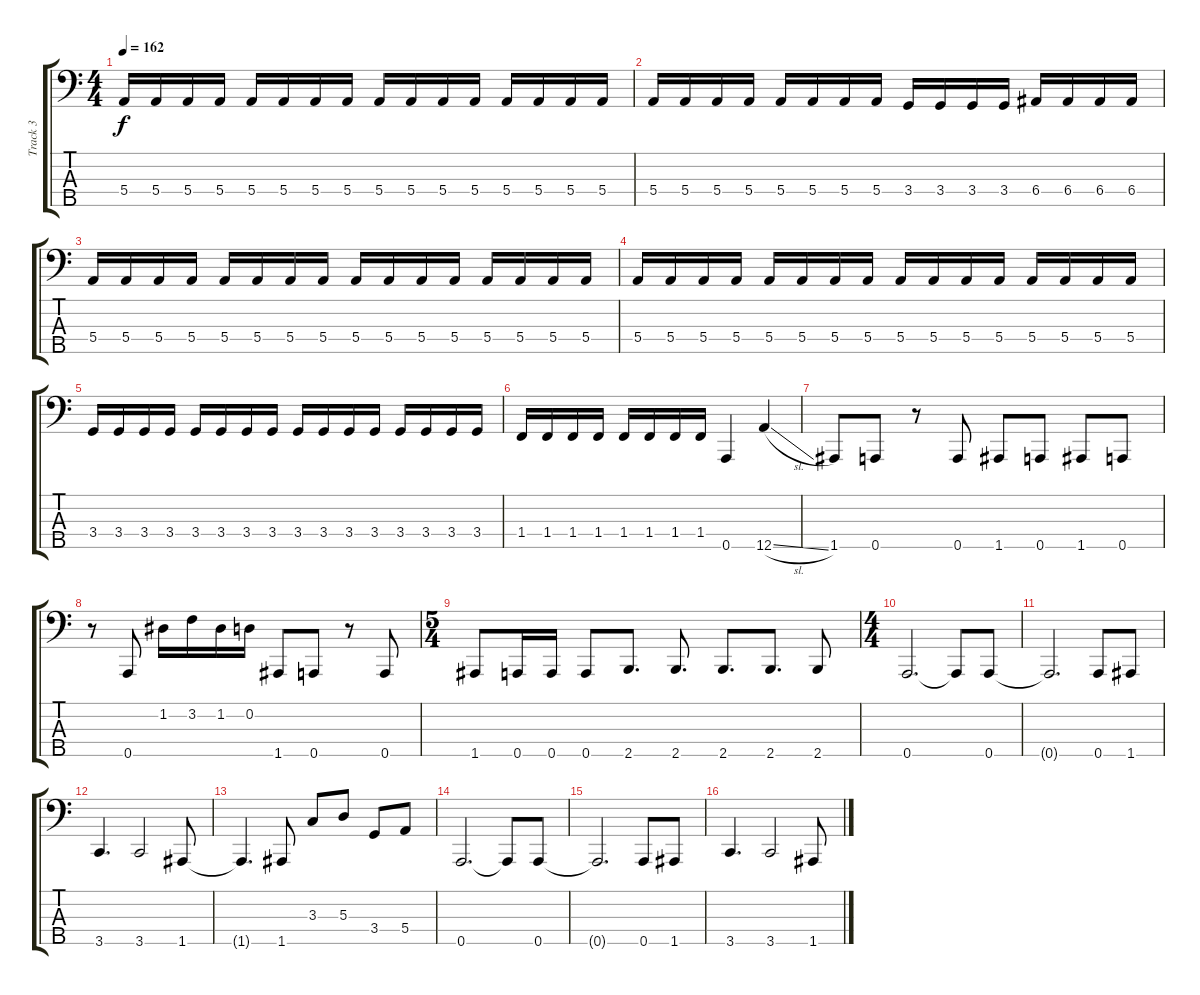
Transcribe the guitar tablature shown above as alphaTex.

\track ("Track 3" "Track 3") {instrument electricbassfinger}
\staff {score tabs}
\tuning (G2 D2 A1 E1 A0) {hide}
\ts (4 4)
\tempo 162
\clef f4
\ks c
5.4.16{dy f} 5.4.16 5.4.16 5.4.16 5.4.16 5.4.16 5.4.16 5.4.16 5.4.16 5.4.16 5.4.16 5.4.16 5.4.16 5.4.16 5.4.16 5.4.16 |
5.4.16 5.4.16 5.4.16 5.4.16 5.4.16 5.4.16 5.4.16 5.4.16 3.4.16 3.4.16 3.4.16 3.4.16 6.4.16 6.4.16 6.4.16 6.4.16 |
5.4.16 5.4.16 5.4.16 5.4.16 5.4.16 5.4.16 5.4.16 5.4.16 5.4.16 5.4.16 5.4.16 5.4.16 5.4.16 5.4.16 5.4.16 5.4.16 |
5.4.16 5.4.16 5.4.16 5.4.16 5.4.16 5.4.16 5.4.16 5.4.16 5.4.16 5.4.16 5.4.16 5.4.16 5.4.16 5.4.16 5.4.16 5.4.16 |
3.4.16 3.4.16 3.4.16 3.4.16 3.4.16 3.4.16 3.4.16 3.4.16 3.4.16 3.4.16 3.4.16 3.4.16 3.4.16 3.4.16 3.4.16 3.4.16 |
1.4.16 1.4.16 1.4.16 1.4.16 1.4.16 1.4.16 1.4.16 1.4.16 0.5.4 12.5{sl}.4 |
1.5.8 0.5.8 r.8 0.5.8 1.5.8 0.5.8 1.5.8 0.5.8 |
r.8 0.5.8 1.2.16 3.2.16 1.2.16 0.2.16 1.5.8 0.5.8 r.8 0.5.8 |
\ts (5 4)
1.5.8 0.5.16 0.5.16 0.5.8 2.5.8{d} 2.5.8{d} 2.5.8{d} 2.5.8{d} 2.5.8 |
\ts (4 4)
0.5.2{d} 0.5{t}.8 0.5.8 |
0.5{t}.2{d} 0.5.8 1.5.8 |
3.5.4{d} 3.5.2 1.5.8 |
1.5{t}.4{d} 1.5.8 3.3.8 5.3.8 3.4.8 5.4.8 |
0.5.2{d} 0.5{t}.8 0.5.8 |
0.5{t}.2{d} 0.5.8 1.5.8 |
3.5.4{d} 3.5.2 1.5.8
